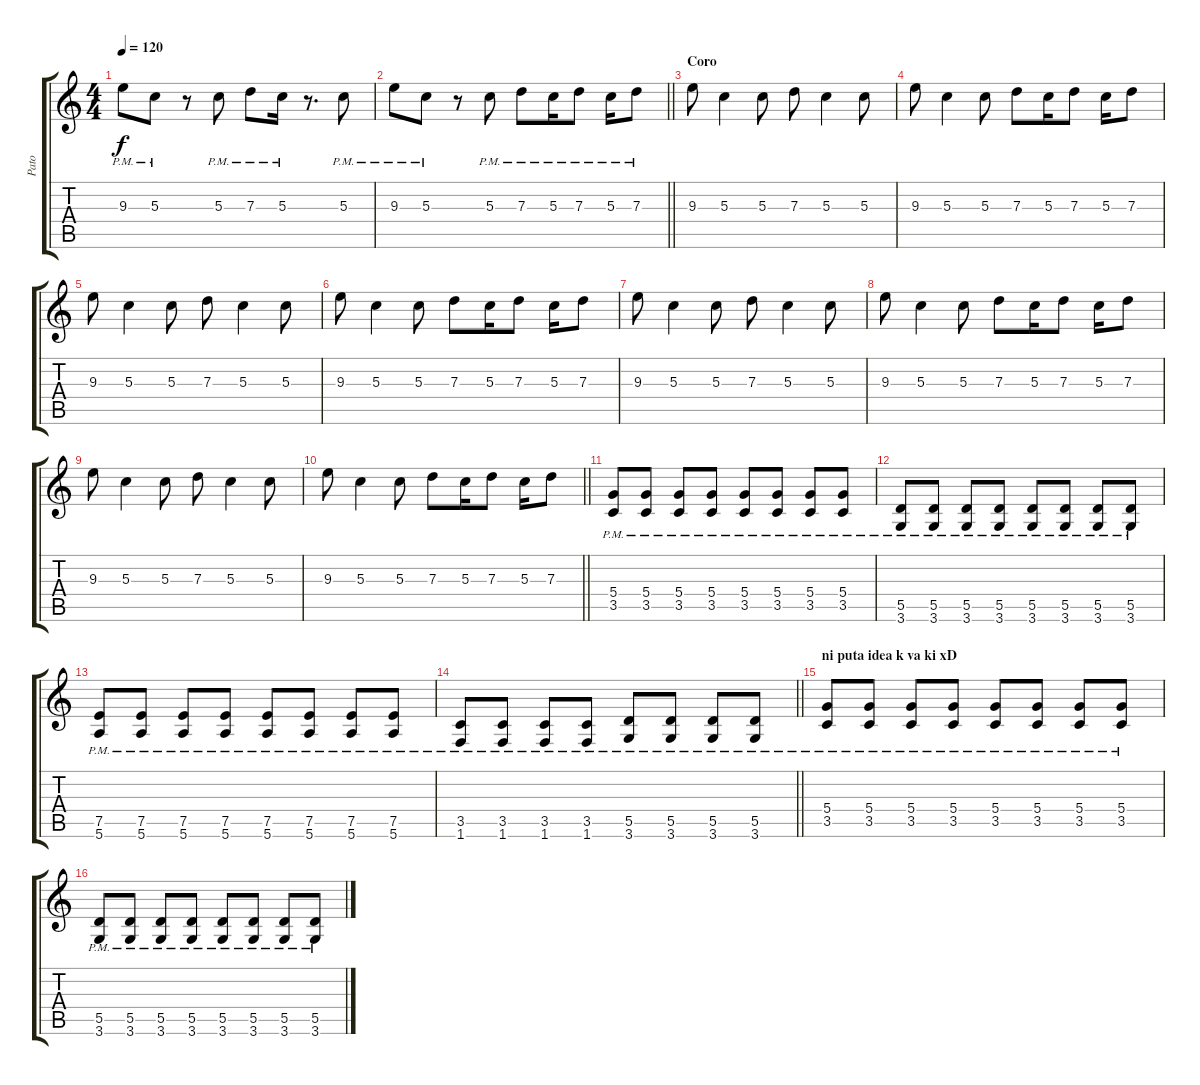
\track ("Pato" "Pato") {instrument distortionguitar}
\staff {score tabs}
\tuning (E4 B3 G3 D3 A2 E2) {hide}
\ts (4 4)
\tempo 120
\clef g2
\ks c
9.3{pm}.8{dy f} 5.3{pm}.8 r.8 5.3{pm}.8 7.3{pm}.8 5.3{pm}.16 r.8{d} 5.3{pm}.8 |
\barLineRight lightlight
9.3{pm}.8 5.3{pm}.8 r.8 5.3{pm}.8 7.3{pm}.8 5.3{pm}.16 7.3{pm}.8 5.3{pm}.16 7.3{pm}.8 |
\section ("" "Coro")
9.3.8 5.3.4 5.3.8 7.3.8 5.3.4 5.3.8 |
9.3.8 5.3.4 5.3.8 7.3.8 5.3.16 7.3.8 5.3.16 7.3.8 |
9.3.8 5.3.4 5.3.8 7.3.8 5.3.4 5.3.8 |
9.3.8 5.3.4 5.3.8 7.3.8 5.3.16 7.3.8 5.3.16 7.3.8 |
9.3.8 5.3.4 5.3.8 7.3.8 5.3.4 5.3.8 |
9.3.8 5.3.4 5.3.8 7.3.8 5.3.16 7.3.8 5.3.16 7.3.8 |
9.3.8 5.3.4 5.3.8 7.3.8 5.3.4 5.3.8 |
\barLineRight lightlight
9.3.8 5.3.4 5.3.8 7.3.8 5.3.16 7.3.8 5.3.16 7.3.8 |
(5.4{pm} 3.5{pm}).8 (5.4{pm} 3.5{pm}).8 (5.4{pm} 3.5{pm}).8 (5.4{pm} 3.5{pm}).8 (5.4{pm} 3.5{pm}).8 (5.4{pm} 3.5{pm}).8 (5.4{pm} 3.5{pm}).8 (5.4{pm} 3.5{pm}).8 |
(5.5{pm} 3.6{pm}).8 (5.5{pm} 3.6{pm}).8 (5.5{pm} 3.6{pm}).8 (5.5{pm} 3.6{pm}).8 (5.5{pm} 3.6{pm}).8 (5.5{pm} 3.6{pm}).8 (5.5{pm} 3.6{pm}).8 (5.5{pm} 3.6{pm}).8 |
(7.5{pm} 5.6{pm}).8 (7.5{pm} 5.6{pm}).8 (7.5{pm} 5.6{pm}).8 (7.5{pm} 5.6{pm}).8 (7.5{pm} 5.6{pm}).8 (7.5{pm} 5.6{pm}).8 (7.5{pm} 5.6{pm}).8 (7.5{pm} 5.6{pm}).8 |
\barLineRight lightlight
(3.5{pm} 1.6{pm}).8 (3.5{pm} 1.6{pm}).8 (3.5{pm} 1.6{pm}).8 (3.5{pm} 1.6{pm}).8 (5.5{pm} 3.6{pm}).8 (5.5{pm} 3.6{pm}).8 (5.5{pm} 3.6{pm}).8 (5.5{pm} 3.6{pm}).8 |
\section ("" "ni puta idea k va ki xD")
(5.4{pm} 3.5{pm}).8 (5.4{pm} 3.5{pm}).8 (5.4{pm} 3.5{pm}).8 (5.4{pm} 3.5{pm}).8 (5.4{pm} 3.5{pm}).8 (5.4{pm} 3.5{pm}).8 (5.4{pm} 3.5{pm}).8 (5.4{pm} 3.5{pm}).8 |
(5.5{pm} 3.6{pm}).8 (5.5{pm} 3.6{pm}).8 (5.5{pm} 3.6{pm}).8 (5.5{pm} 3.6{pm}).8 (5.5{pm} 3.6{pm}).8 (5.5{pm} 3.6{pm}).8 (5.5{pm} 3.6{pm}).8 (5.5{pm} 3.6{pm}).8
